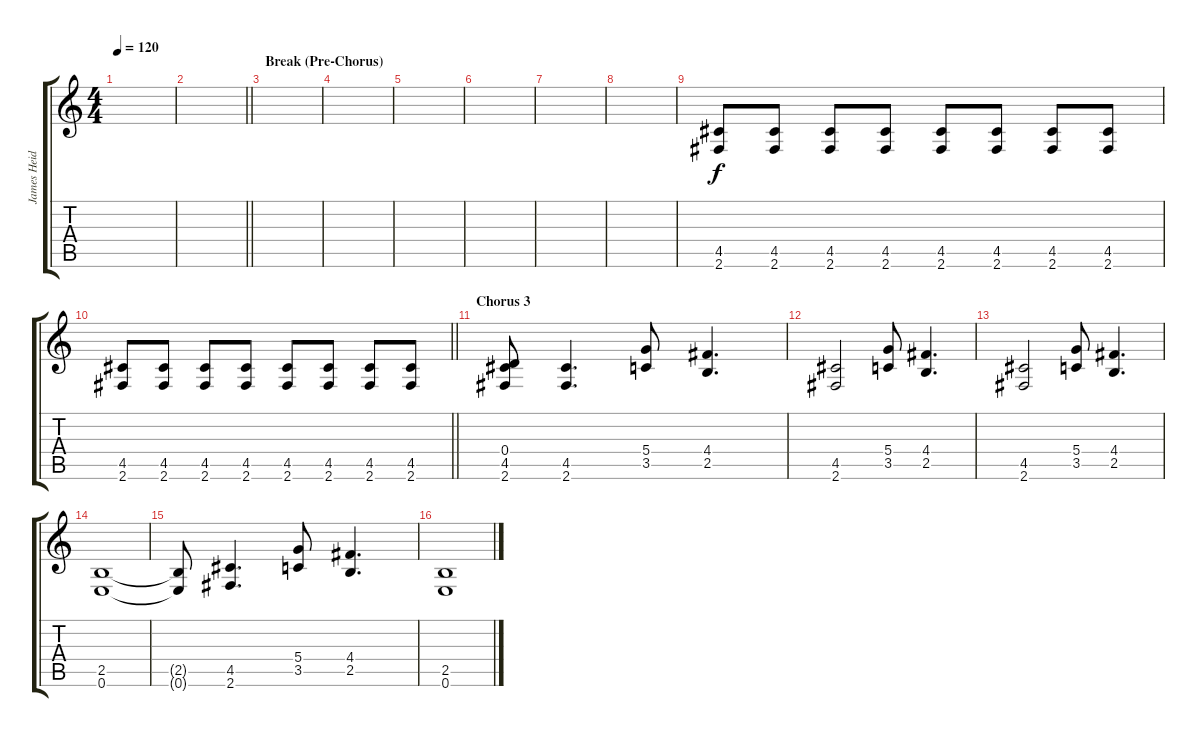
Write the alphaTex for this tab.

\track ("James Heidfield Rythmn" "James Heid") {instrument distortionguitar}
\staff {score tabs}
\tuning (E4 B3 G3 D3 A2 E2) {hide}
\ts (4 4)
\tempo 120
\clef g2
\ks c
|
\barLineRight lightlight
|
\section ("" "Break (Pre-Chorus)")
|
|
|
|
|
|
(4.5 2.6).8{volume 12} (4.5 2.6).8 (4.5 2.6).8 (4.5 2.6).8 (4.5 2.6).8 (4.5 2.6).8 (4.5 2.6).8 (4.5 2.6).8 |
\barLineRight lightlight
(4.5 2.6).8 (4.5 2.6).8 (4.5 2.6).8 (4.5 2.6).8 (4.5 2.6).8 (4.5 2.6).8 (4.5 2.6).8 (4.5 2.6).8 |
\section ("" "Chorus 3")
(0.4 4.5 2.6).8 (4.5 2.6).4{d} (5.4 3.5).8 (4.4 2.5).4{d} |
(4.5 2.6).2 (5.4 3.5).8 (4.4 2.5).4{d} |
(4.5 2.6).2 (5.4 3.5).8 (4.4 2.5).4{d} |
(2.5 0.6).1 |
(2.5{t} 0.6{t}).8 (4.5 2.6).4{d} (5.4 3.5).8 (4.4 2.5).4{d} |
(2.5 0.6).1
